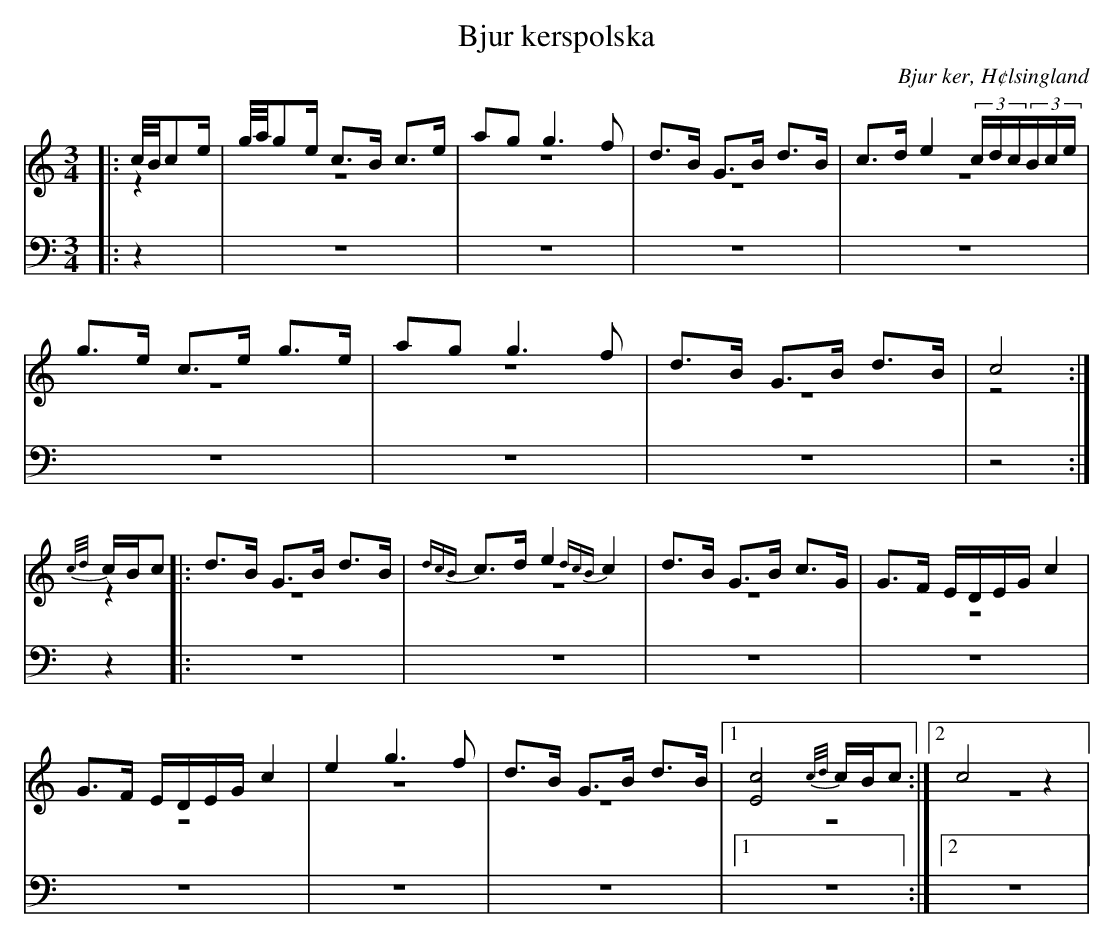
X:1
T: Bjur kerspolska
O: Bjur ker, H¢lsingland
M: 3/4
L: 1/8
K: C
V:1
V:2 merge
V:3
V:4 merge
V:1
|:c//B//ce/|g//a//ge/ c>B c>e|ag g3 f|d>B G>B d>B|c>d e2 (3c/d/c/(3B/c/e/|
g>e c>e g>e|ag g3 f|d>B G>B d>B|c4:|
{c/d/}c/B/c |:d>B G>B d>B|{d2/3c2/3B2/3}c>d e2 {dcB}c2|d>B G>B c>G|G>F E/D/E/G/ c2|
G>F E/D/E/G/ c2|e2 g3 f|d>B G>B d>B|1 [E4c4] {c/d/}c/B/c:|2 c4 z2|
V:2
|:z2|z6|z6|z6|z6|
z6|z6|z6|z4:|
z2|:z6|z6|z6|z6|
 z6|z6|z6|1 z6:|2 z6|
V:3 clef=bass
|:z2|z6|z6|z6|z6|
z6|z6|z6|z4:|
z2|:z6|z6|z6|z6|
 z6|z6|z6|1 z6:|2 z6|
